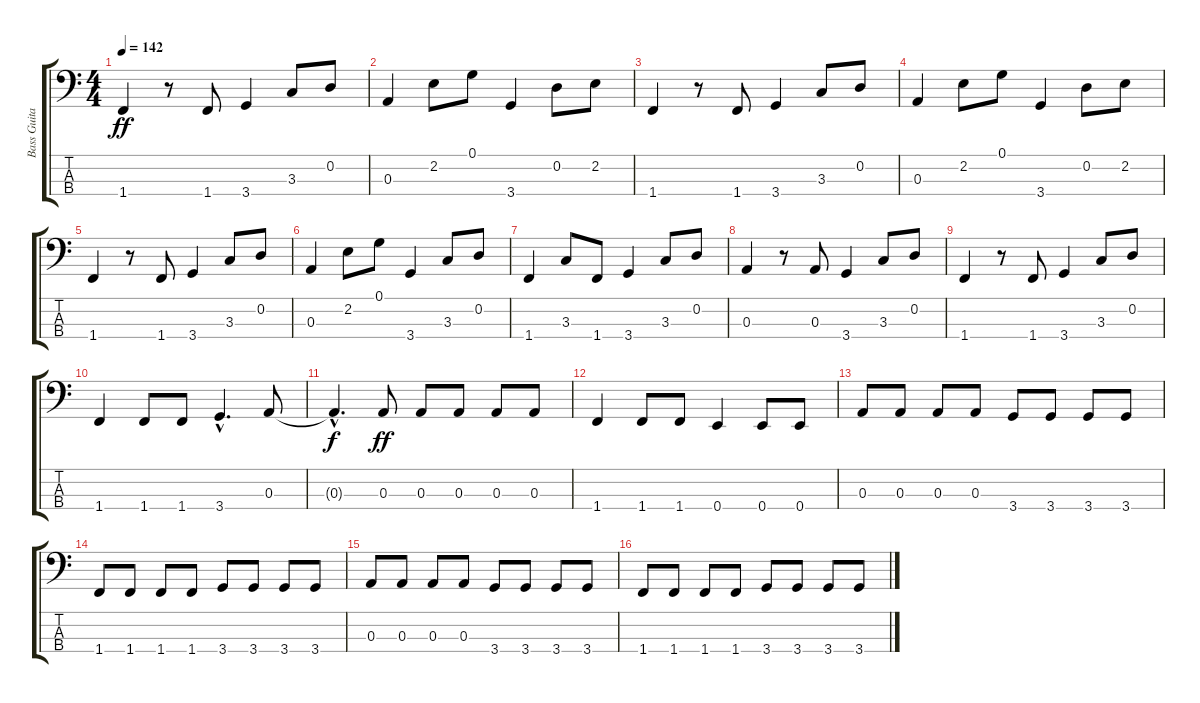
\track ("Bass Guitar" "Bass Guita") {instrument electricbasspick}
\staff {score tabs}
\tuning (G2 D2 A1 E1) {hide}
\ts (4 4)
\tempo 142
\clef f4
\ks c
1.4.4{dy ff} r.8 1.4.8 3.4.4 3.3.8 0.2.8 |
0.3.4 2.2.8 0.1.8 3.4.4 0.2.8 2.2.8 |
1.4.4 r.8 1.4.8 3.4.4 3.3.8 0.2.8 |
0.3.4 2.2.8 0.1.8 3.4.4 0.2.8 2.2.8 |
1.4.4 r.8 1.4.8 3.4.4 3.3.8 0.2.8 |
0.3.4 2.2.8 0.1.8 3.4.4 3.3.8 0.2.8 |
1.4.4 3.3.8 1.4.8 3.4.4 3.3.8 0.2.8 |
0.3.4 r.8 0.3.8 3.4.4 3.3.8 0.2.8 |
1.4.4 r.8 1.4.8 3.4.4 3.3.8 0.2.8 |
1.4.4 1.4.8 1.4.8 3.4{hac}.4{d} 0.3.8 |
0.3{hac t}.4{d dy f} 0.3.8{dy ff} 0.3.8 0.3.8 0.3.8 0.3.8 |
1.4.4 1.4.8 1.4.8 0.4.4 0.4.8 0.4.8 |
0.3.8 0.3.8 0.3.8 0.3.8 3.4.8 3.4.8 3.4.8 3.4.8 |
1.4.8 1.4.8 1.4.8 1.4.8 3.4.8 3.4.8 3.4.8 3.4.8 |
0.3.8 0.3.8 0.3.8 0.3.8 3.4.8 3.4.8 3.4.8 3.4.8 |
1.4.8 1.4.8 1.4.8 1.4.8 3.4.8 3.4.8 3.4.8 3.4.8
